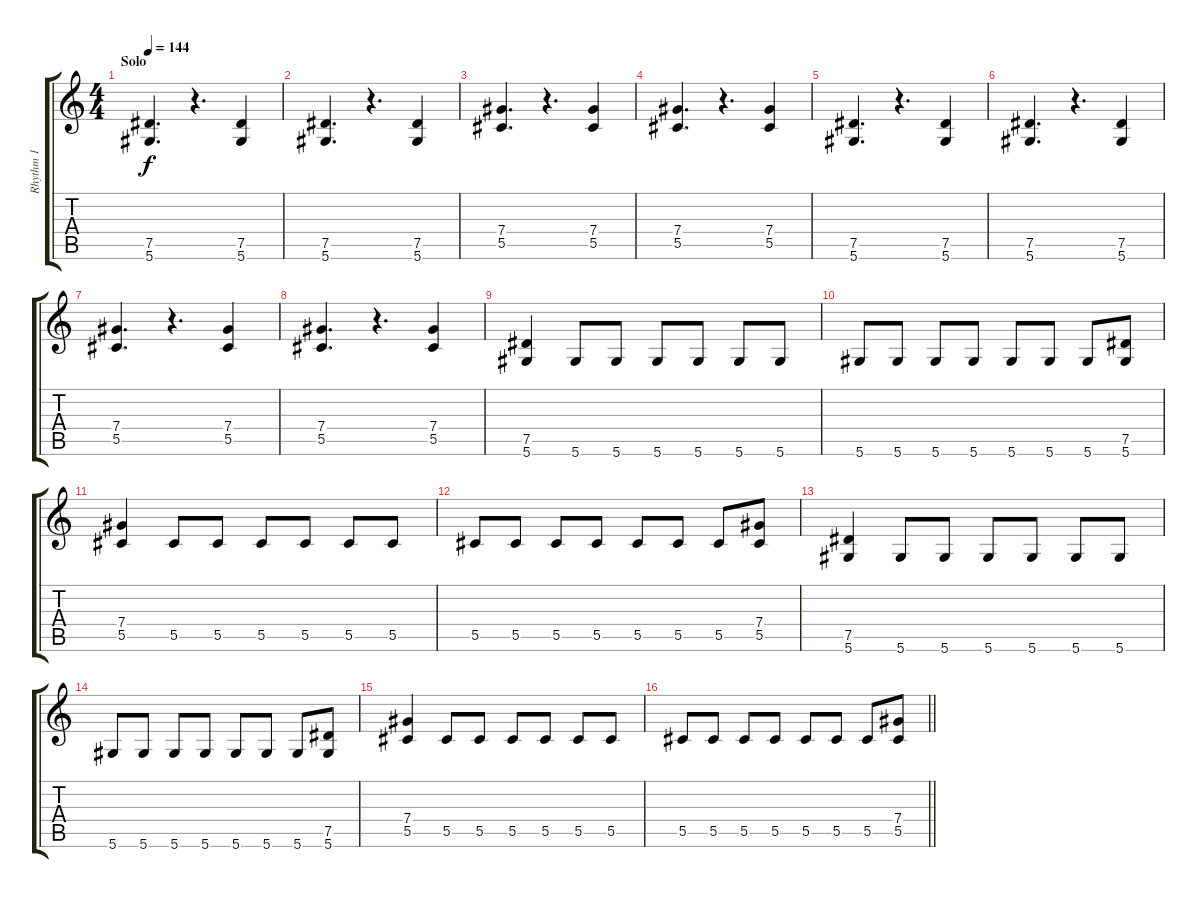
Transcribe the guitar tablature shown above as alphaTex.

\track ("Rhythm 1" "Rhythm 1") {instrument overdrivenguitar}
\staff {score tabs}
\tuning (Eb4 Bb3 Gb3 Db3 Ab2 Eb2) {hide}
\ts (4 4)
\section ("" "Solo")
\tempo 144
\clef g2
\ks c
(7.5 5.6).4{d dy f} r.4{d} (7.5 5.6).4 |
(7.5 5.6).4{d} r.4{d} (7.5 5.6).4 |
(7.4 5.5).4{d} r.4{d} (7.4 5.5).4 |
(7.4 5.5).4{d} r.4{d} (7.4 5.5).4 |
(7.5 5.6).4{d} r.4{d} (7.5 5.6).4 |
(7.5 5.6).4{d} r.4{d} (7.5 5.6).4 |
(7.4 5.5).4{d} r.4{d} (7.4 5.5).4 |
(7.4 5.5).4{d} r.4{d} (7.4 5.5).4 |
(7.5 5.6).4 5.6.8 5.6.8 5.6.8 5.6.8 5.6.8 5.6.8 |
5.6.8 5.6.8 5.6.8 5.6.8 5.6.8 5.6.8 5.6.8 (7.5 5.6).8 |
(7.4 5.5).4 5.5.8 5.5.8 5.5.8 5.5.8 5.5.8 5.5.8 |
5.5.8 5.5.8 5.5.8 5.5.8 5.5.8 5.5.8 5.5.8 (7.4 5.5).8 |
(7.5 5.6).4 5.6.8 5.6.8 5.6.8 5.6.8 5.6.8 5.6.8 |
5.6.8 5.6.8 5.6.8 5.6.8 5.6.8 5.6.8 5.6.8 (7.5 5.6).8 |
(7.4 5.5).4 5.5.8 5.5.8 5.5.8 5.5.8 5.5.8 5.5.8 |
\barLineRight lightlight
5.5.8 5.5.8 5.5.8 5.5.8 5.5.8 5.5.8 5.5.8 (7.4 5.5).8
